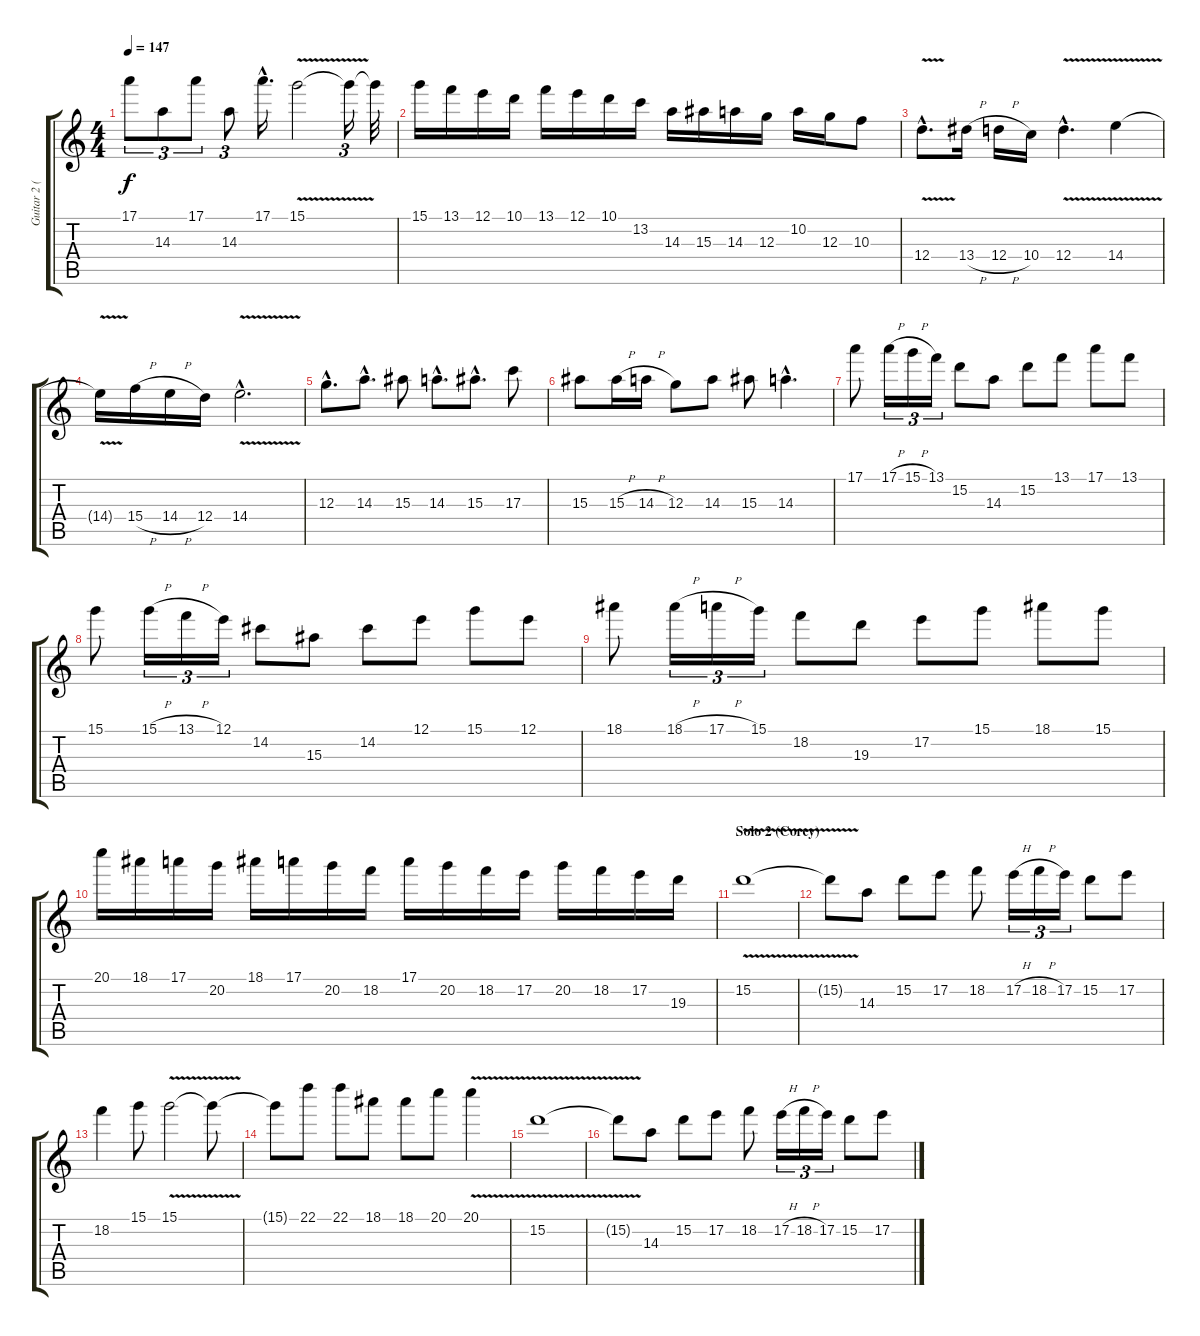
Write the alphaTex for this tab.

\track ("Guitar 2 (Corey)" "Guitar 2 (") {instrument distortionguitar}
\staff {score tabs}
\tuning (E4 B3 G3 D3 A2 D2) {hide}
\ts (4 4)
\tempo 147
\clef g2
\ks c
17.1.8{tu (3 2) dy f} 14.3.8{tu (3 2)} 17.1.8{tu (3 2)} 14.3.8{tu (3 2)} 17.1{hac}.16{d} 15.1{v}.2 15.1{t}.16{tu (3 2)} 15.1{t}.32 |
15.1.16 13.1.16 12.1.16 10.1.16 13.1.16 12.1.16 10.1.16 13.2.16 14.3.16 15.3.16 14.3.16 12.3.16 10.2.16 12.3.16 10.3.8 |
12.4{v hac}.8{d} 13.4{h}.16 12.4{h}.16 10.4.16 12.4{v hac}.4{d} 14.4{v}.4 |
14.4{t}.16 15.4{h}.16 14.4{h}.16 12.4.16 14.4{v hac}.2{d} |
12.3{hac}.8{d} 14.3{hac}.8{d} 15.3.8 14.3{hac}.8{d} 15.3{hac}.8{d} 17.3.8 |
15.3.8 15.3{h}.16 14.3{h}.16 12.3.8 14.3.8 15.3.8 14.3{hac}.4{d} |
17.1.8 17.1{h}.16{tu (3 2)} 15.1{h}.16{tu (3 2)} 13.1.16{tu (3 2)} 15.2.8 14.3.8 15.2.8 13.1.8 17.1.8 13.1.8 |
15.1.8 15.1{h}.16{tu (3 2)} 13.1{h}.16{tu (3 2)} 12.1.16{tu (3 2)} 14.2.8 15.3.8 14.2.8 12.1.8 15.1.8 12.1.8 |
18.1.8 18.1{h}.16{tu (3 2)} 17.1{h}.16{tu (3 2)} 15.1.16{tu (3 2)} 18.2.8 19.3.8 17.2.8 15.1.8 18.1.8 15.1.8 |
20.1.16 18.1.16 17.1.16 20.2.16 18.1.16 17.1.16 20.2.16 18.2.16 17.1.16 20.2.16 18.2.16 17.2.16 20.2.16 18.2.16 17.2.16 19.3.16 |
\section ("" "Solo 2 (Corey)")
15.2{v}.1 |
15.2{t}.8 14.3.8 15.2.8 17.2.8 18.2.8 17.2{h}.16{tu (3 2)} 18.2{h}.16{tu (3 2)} 17.2.16{tu (3 2)} 15.2.8 17.2.8 |
18.2.4 15.1.8 15.1{v}.2 15.1{t}.8 |
15.1{t}.8 22.1.8 22.1.8 18.1.8 18.1.8 20.1.8 20.1{v}.4 |
15.2{v}.1 |
15.2{t}.8 14.3.8 15.2.8 17.2.8 18.2.8 17.2{h}.16{tu (3 2)} 18.2{h}.16{tu (3 2)} 17.2.16{tu (3 2)} 15.2.8 17.2.8
